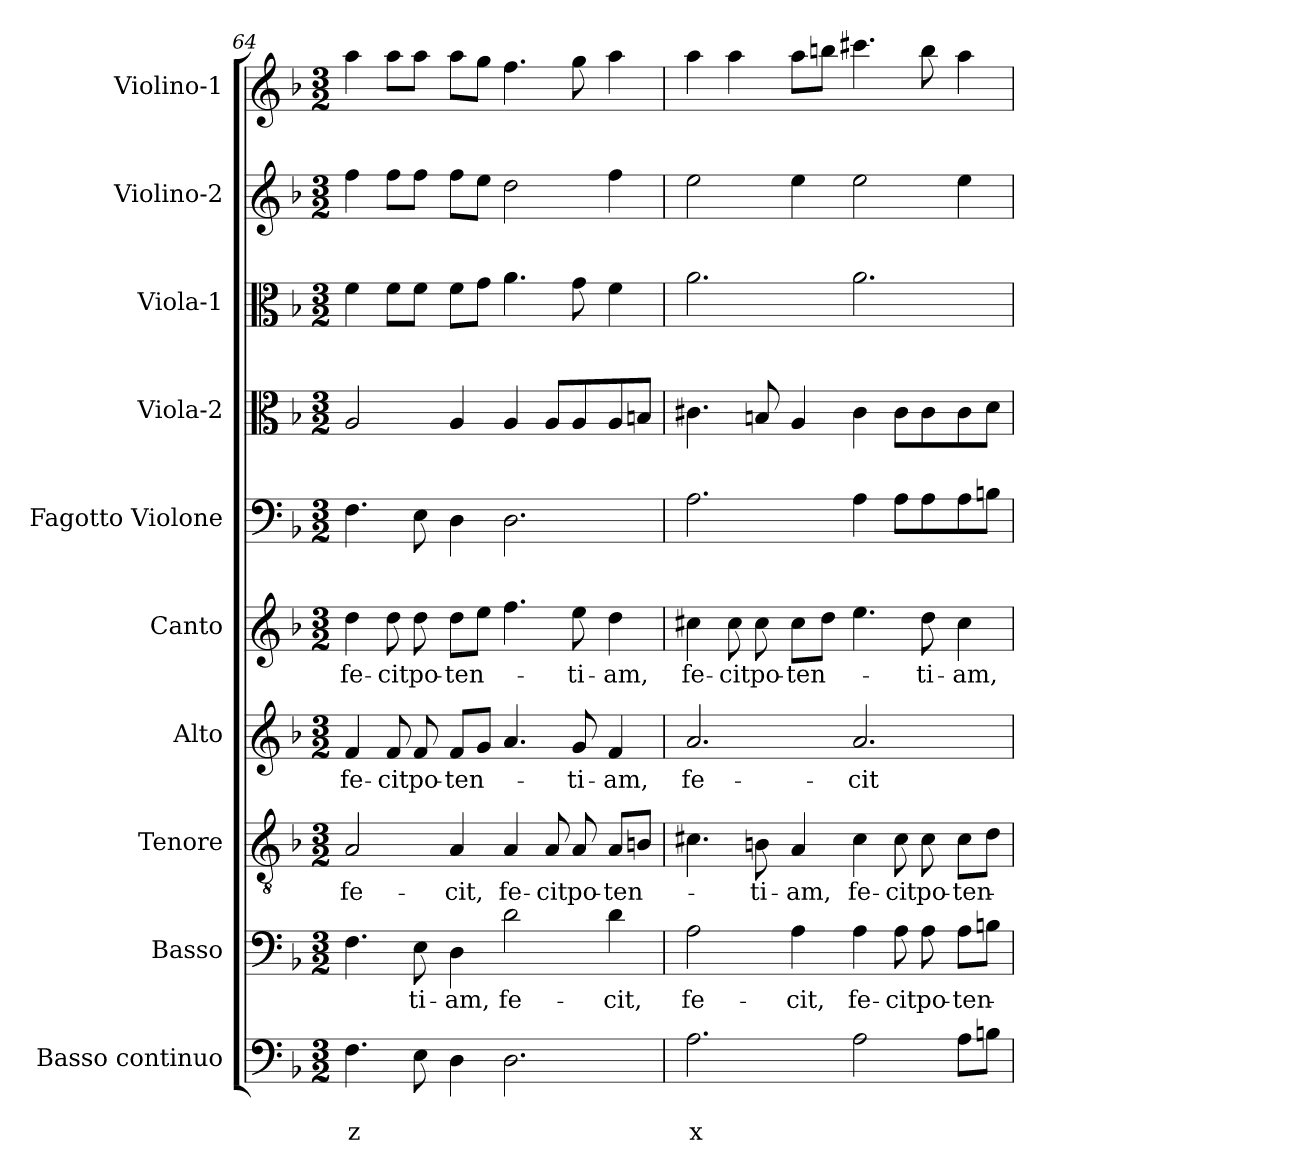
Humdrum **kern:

**kern	**text	**text	**kern	**text	**kern	**text	**kern	**text	**kern	**text	**kern	**kern	**kern	**kern	**kern
*part10	*part10	*part10	*part9	*part9	*part8	*part8	*part7	*part7	*part6	*part6	*part5	*part4	*part3	*part2	*part1
*staff10	*staff10	*staff10	*staff9	*staff9	*staff8	*staff8	*staff7	*staff7	*staff6	*staff6	*staff5	*staff4	*staff3	*staff2	*staff1
*I"Basso continuo	*	*	*I"Basso	*	*I"Tenore	*	*I"Alto	*	*I"Canto	*	*I"Fagotto Violone	*I"Viola-2	*I"Viola-1	*I"Violino-2	*I"Violino-1
!!LO:PB:g=z
*clefF4	*	*	*clefF4	*	*clefGv2	*	*clefG2	*	*clefG2	*	*clefF4	*clefC3	*clefC3	*clefG2	*clefG2
*k[b-]	*	*	*k[b-]	*	*k[b-]	*	*k[b-]	*	*k[b-]	*	*k[b-]	*k[b-]	*k[b-]	*k[b-]	*k[b-]
*F:	*	*	*F:	*	*F:	*	*F:	*	*F:	*	*F:	*F:	*F:	*F:	*F:
*M3/2	*	*	*M3/2	*	*M3/2	*	*M3/2	*	*M3/2	*	*M3/2	*M3/2	*M3/2	*M3/2	*M3/2
=64	=64	=64	=64	=64	=64	=64	=64	=64	=64	=64	=64	=64	=64	=64	=64
!	!	!LO:LY:b	!	!	!	!	!	!	!	!	!	!	!	!	!
!	!	!	!	!	!	!LO:LY:b	!	!	!	!	!	!	!	!	!
!	!	!	!	!	!	!	!	!LO:LY:b	!	!	!	!	!	!	!
!	!	!	!	!	!	!	!	!	!	!LO:LY:b	!	!	!	!	!
4.F\	.	z	4.F\	.	2A/	fe-	4f/	fe-	4dd\	fe-	4.F\	2A/	4f\	4ff\	4aa\
!	!	!	!	!	!	!	!	!LO:LY:b	!	!	!	!	!	!	!
!	!	!	!	!	!	!	!	!	!	!LO:LY:b	!	!	!	!	!
.	.	.	.	.	.	.	8f/	-cit	8dd\	-cit	.	.	8f\L	8ff\L	8aa\L
!	!	!	!	!LO:LY:b	!	!	!	!	!	!	!	!	!	!	!
!	!	!	!	!	!	!	!	!LO:LY:b	!	!	!	!	!	!	!
!	!	!	!	!	!	!	!	!	!	!LO:LY:b	!	!	!	!	!
8E\	.	.	8E\	-ti-	.	.	8f/	po-	8dd\	po-	8E\	.	8f\J	8ff\J	8aa\J
!	!	!	!	!LO:LY:b	!	!	!	!	!	!	!	!	!	!	!
!	!	!	!	!	!	!LO:LY:b	!	!	!	!	!	!	!	!	!
!	!	!	!	!	!	!	!	!LO:LY:b	!	!	!	!	!	!	!
!	!	!	!	!	!	!	!	!	!	!LO:LY:b	!	!	!	!	!
4D\	.	.	4D\	-am,	4A/	-cit,	8f/L	-ten-	8dd\L	-ten-	4D\	4A/	8f\L	8ff\L	8aa\L
.	.	.	.	.	.	.	8g/J	.	8ee\J	.	.	.	8g\J	8ee\J	8gg\J
!	!	!	!	!LO:LY:b	!	!	!	!	!	!	!	!	!	!	!
!	!	!	!	!	!	!LO:LY:b	!	!	!	!	!	!	!	!	!
2.D\	.	.	2d\	fe-	4A/	fe-	4.a/	.	4.ff\	.	2.D\	4A/	4.a\	2dd\	4.ff\
!	!	!	!	!	!	!LO:LY:b	!	!	!	!	!	!	!	!	!
.	.	.	.	.	8A/	-cit	.	.	.	.	.	8A/L	.	.	.
!	!	!	!	!	!	!LO:LY:b	!	!	!	!	!	!	!	!	!
!	!	!	!	!	!	!	!	!LO:LY:b	!	!	!	!	!	!	!
!	!	!	!	!	!	!	!	!	!	!LO:LY:b	!	!	!	!	!
.	.	.	.	.	8A/	po-	8g/	-ti-	8ee\	-ti-	.	8A/	8g\	.	8gg\
!	!	!	!	!LO:LY:b	!	!	!	!	!	!	!	!	!	!	!
!	!	!	!	!	!	!LO:LY:b	!	!	!	!	!	!	!	!	!
!	!	!	!	!	!	!	!	!LO:LY:b	!	!	!	!	!	!	!
!	!	!	!	!	!	!	!	!	!	!LO:LY:b	!	!	!	!	!
.	.	.	4d\	-cit,	8A/L	-ten-	4f/	-am,	4dd\	-am,	.	8A/	4f\	4ff\	4aa\
.	.	.	.	.	8Bn/J	.	.	.	.	.	.	8Bn/J	.	.	.
=65	=65	=65	=65	=65	=65	=65	=65	=65	=65	=65	=65	=65	=65	=65	=65
!	!	!LO:LY:b	!	!	!	!	!	!	!	!	!	!	!	!	!
!	!	!	!	!LO:LY:b	!	!	!	!	!	!	!	!	!	!	!
!	!	!	!	!	!	!	!	!LO:LY:b	!	!	!	!	!	!	!
!	!	!	!	!	!	!	!	!	!	!LO:LY:b	!	!	!	!	!
2.A\	.	x	2A\	fe-	4.c#X\	.	2.a/	fe-	4cc#X\	fe-	2.A\	4.c#X\	2.a\	2ee\	4aa\
!	!	!	!	!	!	!	!	!	!	!LO:LY:b	!	!	!	!	!
.	.	.	.	.	.	.	.	.	8cc#\	-cit	.	.	.	.	4aa\
!	!	!	!	!	!	!LO:LY:b	!	!	!	!	!	!	!	!	!
!	!	!	!	!	!	!	!	!	!	!LO:LY:b	!	!	!	!	!
.	.	.	.	.	8Bn\	-ti-	.	.	8cc#\	po-	.	8Bn/	.	.	.
!	!	!	!	!LO:LY:b	!	!	!	!	!	!	!	!	!	!	!
!	!	!	!	!	!	!LO:LY:b	!	!	!	!	!	!	!	!	!
!	!	!	!	!	!	!	!	!	!	!LO:LY:b	!	!	!	!	!
.	.	.	4A\	-cit,	4A/	-am,	.	.	8cc#\L	-ten-	.	4A/	.	4ee\	8aa\L
.	.	.	.	.	.	.	.	.	8dd\J	.	.	.	.	.	8bbn\J
!	!	!	!	!LO:LY:b	!	!	!	!	!	!	!	!	!	!	!
!	!	!	!	!	!	!LO:LY:b	!	!	!	!	!	!	!	!	!
!	!	!	!	!	!	!	!	!LO:LY:b	!	!	!	!	!	!	!
2A\	.	.	4A\	fe-	4c#\	fe-	2.a/	-cit	4.ee\	.	4A\	4c#\	2.a\	2ee\	4.ccc#X\
!	!	!	!	!LO:LY:b	!	!	!	!	!	!	!	!	!	!	!
!	!	!	!	!	!	!LO:LY:b	!	!	!	!	!	!	!	!	!
.	.	.	8A\	-cit	8c#\	-cit	.	.	.	.	8A\L	8c#\L	.	.	.
!	!	!	!	!LO:LY:b	!	!	!	!	!	!	!	!	!	!	!
!	!	!	!	!	!	!LO:LY:b	!	!	!	!	!	!	!	!	!
!	!	!	!	!	!	!	!	!	!	!LO:LY:b	!	!	!	!	!
.	.	.	8A\	po-	8c#\	po-	.	.	8dd\	-ti-	8A\	8c#\	.	.	8bb\
!	!	!	!	!LO:LY:b	!	!	!	!	!	!	!	!	!	!	!
!	!	!	!	!	!	!LO:LY:b	!	!	!	!	!	!	!	!	!
!	!	!	!	!	!	!	!	!	!	!LO:LY:b	!	!	!	!	!
8A\L	.	.	8A\L	-ten-	8c#\L	-ten-	.	.	4cc#\	-am,	8A\	8c#\	.	4ee\	4aa\
8Bn\J	.	.	8Bn\J	.	8d\J	.	.	.	.	.	8Bn\J	8d\J	.	.	.
=	=	=	=	=	=	=	=	=	=	=	=	=	=	=	=
*-	*-	*-	*-	*-	*-	*-	*-	*-	*-	*-	*-	*-	*-	*-	*-
